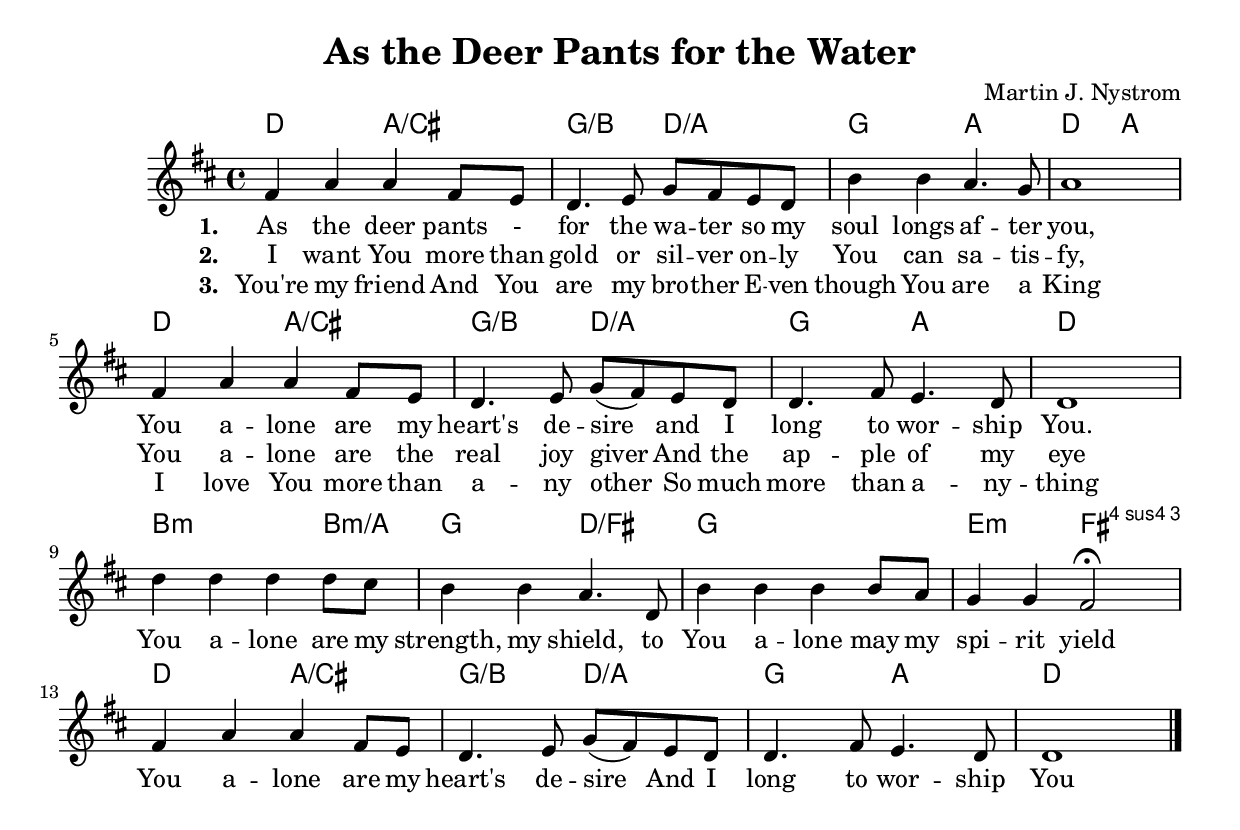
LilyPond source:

#(set-default-paper-size "a4")
\header {
  title = "As the Deer Pants for the Water"
  composer = "Martin J. Nystrom"
}
\score {
<<
	\chords { 
		d2 a:/cis | g:/b d:/a | g a | d a |
		d2 a:/cis | g:/b d:/a | g a | d1 |
		b2.:m b4:m/a g2 d:/fis | g1 e2:m fis:4
		d2 a:/cis | g:/b d:/a | g a | d1 |
	}
	\absolute {
		\set Score.tempoHideNote = ##t
		\tempo 4 = 70
		\key d \major

		fis'4 a' a' fis'8 e' | d'4. e'8 g' fis' e' d' | b'4 b' a'4. g'8 | a'1 | \break

		fis'4 a' a' fis'8 e' | d'4. e'8 g' (fis') e' d' | d'4. fis'8 e'4. d'8 | d'1 |\break
		d''4 d'' d'' d''8 cis'' | b'4 b' a'4. d'8 | b'4 b' b' b'8 a' | g'4 g' fis'2 \fermata |\break
		fis'4 a' a' fis'8 e' | d'4. e'8 g' ( fis' ) e' d' | d'4. fis'8 e'4. d'8 | d'1 | \bar "|."
	}
	\addlyrics {
		\set stanza = #"1. "
		As the deer pants - for the wa -- ter
		so my soul longs af -- ter you,
		You a -- lone are my heart's de -- sire
		and I long to wor -- ship You.
		
		You a -- lone are my strength, my shield,
		to You a -- lone may my spi -- rit yield
		You a -- lone are my heart's de -- sire
		And I long to wor -- ship You
	}
	\addlyrics {
		\set stanza = #"2. "
		I want You more than gold or sil -- ver
		on -- ly You can sa -- tis -- fy,
		You a -- lone are the real joy giver
		And the ap -- ple of my eye
	}
	
	\addlyrics {
		\set stanza = #"3. "
		You're my friend
		And You are my bro -- ther
		E -- ven though You are a King
		I love You more than a -- ny other
		So much more than a -- ny -- thing
	}
>>
\layout {}
\midi { }
}